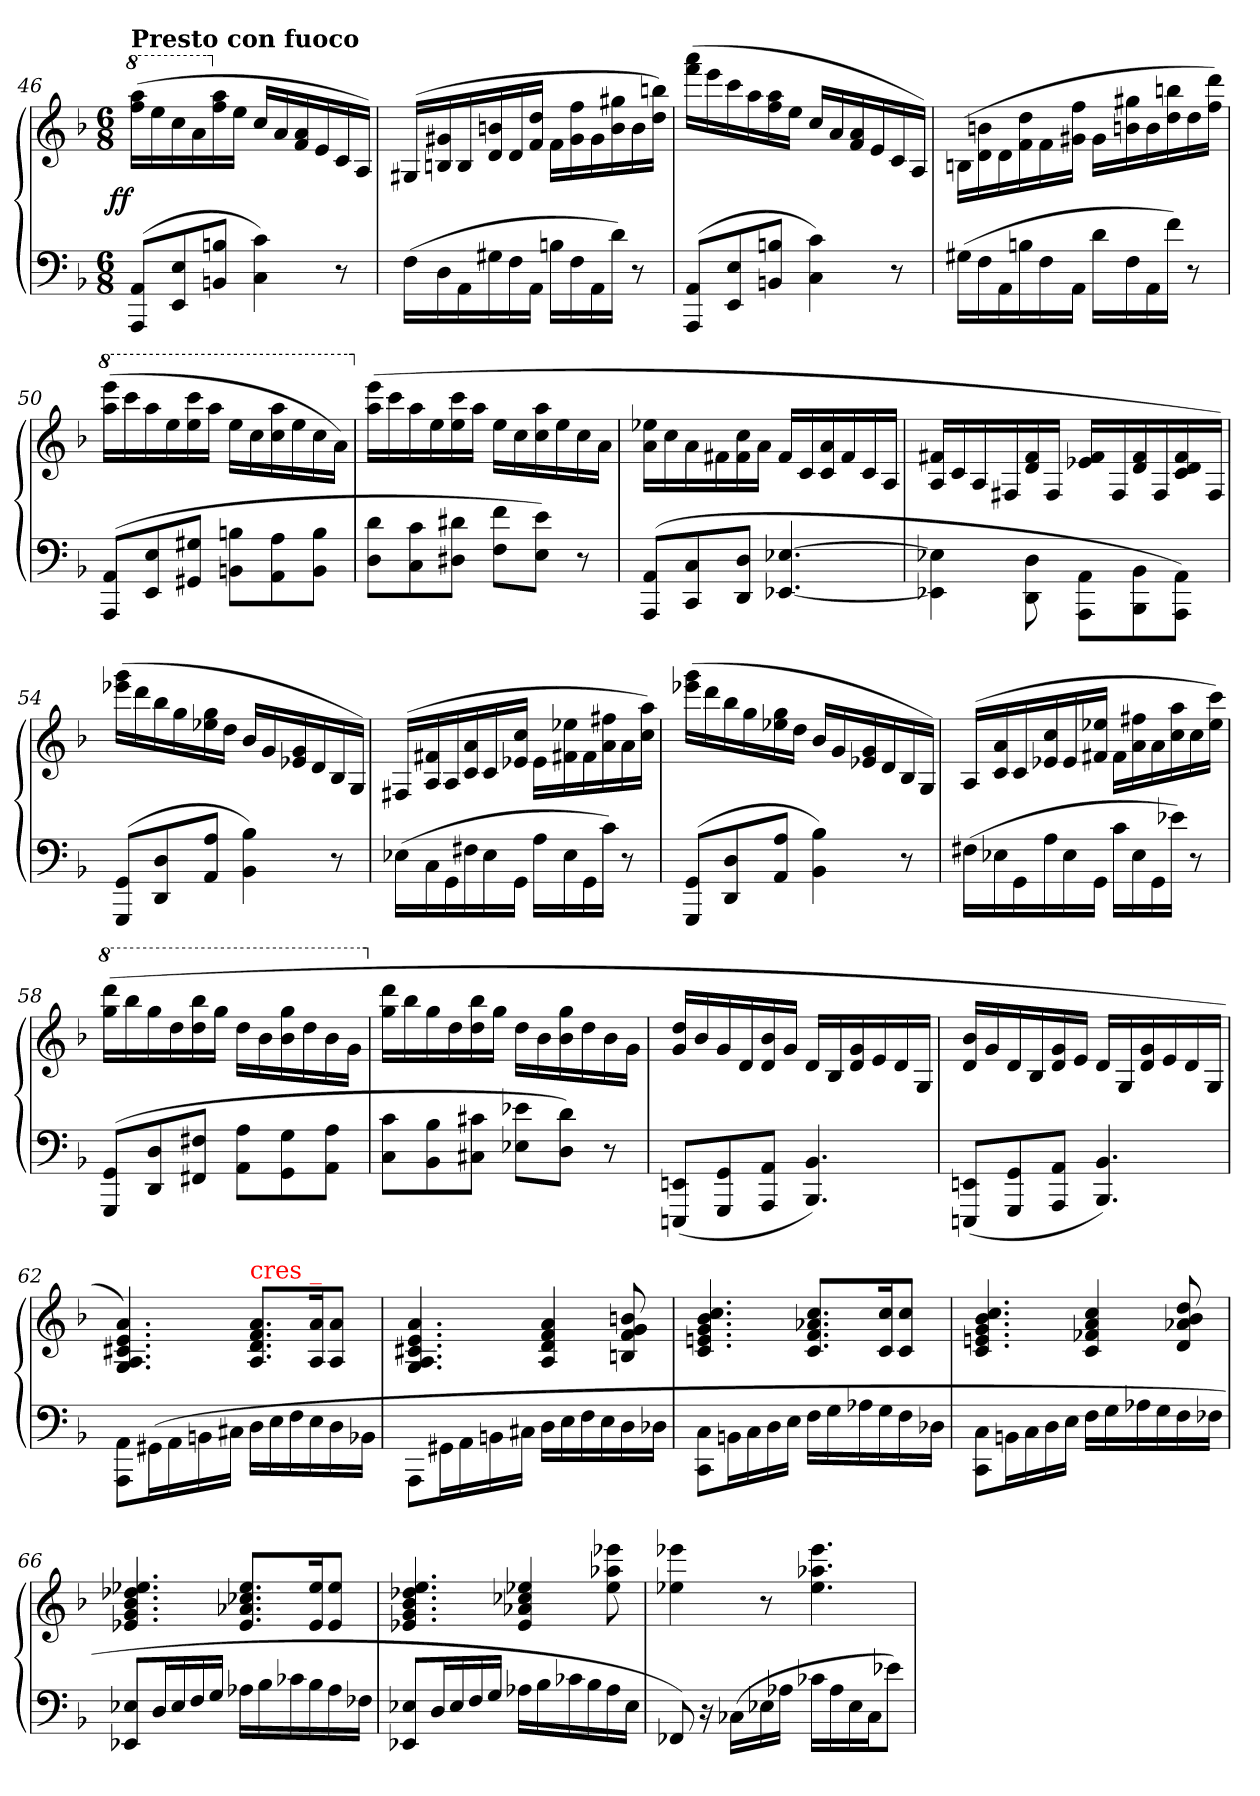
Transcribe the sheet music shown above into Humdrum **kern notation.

**kern	**kern	**dynam
*part1	*part1	*part1
*staff2	*staff1	*staff1/2
*clefF4	*clefG2	*
*k[b-]	*k[b-]	*
*F:	*F:	*
*M6/8	*M6/8	*
*	*8va	*
=46	=46	=46
!	!LO:TX:a:B:t=Presto con fuoco	!
!	!	!LO:DY:rj
(<8AA 8AAAL	(>16aaa 16fffLL	ff
.	16eee	.
8E 8EE	16ccc	.
.	16aa	.
*	*X8va	*
8Bn 8BBnJ	16aa 16ff	.
.	16eeJJ	.
4c 4C)	16ccLL	.
.	16a	.
.	16a 16f	.
.	16e	.
8r	16c	.
.	16AJJ)	.
=47	=47	=47
(<16F\LL	(>16G#X/LL	.
16D\	16g#X/ 16Bn/	.
16AA\	16B/	.
16G#	16b 16d	.
16F	16d	.
16AAJJ	16dd 16fJJ	.
16BLL	16fLL	.
16F	16ff 16g#	.
16AA	16g#	.
16dJJ)	16gg# 16b	.
8r	16b	.
.	16bb 16ddJJ)	.
=48	=48	=48
(<8AA 8AAAL	(>16aaa 16fffLL	.
.	16eee	.
8E 8EE	16ccc	.
.	16aa	.
8Bn 8BBnJ	16aa 16ff	.
.	16eeJJ	.
4c 4C)	16ccLL	.
.	16a	.
.	16a 16f	.
.	16e	.
8r	16c	.
.	16AJJ)	.
=49	=49	=49
(>16G#XLL	(>16Bn\LL	.
16F	16b 16d	.
16AA	16d	.
16B	16dd 16f	.
16F	16f	.
16AAJJ	16ff 16g#XJJ	.
16dLL	16g#LL	.
16F	16gg#X 16bn	.
16AA	16b	.
16fJJ)	16bb 16dd	.
8r	16dd	.
.	16ddd 16ffJJ)	.
=50	=50	=50
*	*8va	*
(>8AA 8AAAL	(>16eeee 16aaaLL	.
.	16cccc	.
8E 8EE	16aaa	.
.	16eee	.
8G#X 8GG#XJ	16cccc 16eee	.
.	16aaaJJ	.
8Bn 8BBnL	16eeeLL	.
.	16ccc	.
8A 8AA	16aaa 16ccc	.
.	16eee	.
8B 8BBJ	16ccc	.
.	16aaJJ)	.
=51	=51	=51
*	*X8va	*
8d 8DL	(>16eee 16aaLL	.
.	16ccc	.
8c 8C	16aa	.
.	16ee	.
8d#X 8D#XJ	16ccc 16ee	.
.	16aaJJ	.
8f 8FL	16eeLL	.
.	16cc	.
8e 8EJ)	16aa 16cc	.
.	16ee	.
8r	16cc	.
.	16aJJ	.
=52	=52	=52
(<8AA 8AAAL	16ee-X 16aLL	.
.	16cc	.
8C 8CC	16a	.
.	16f#X	.
8D 8DDJ	16cc 16f#	.
.	16aJJ	.
[4.E-X [4.EE-X	16f#LL	.
.	16c	.
.	16a 16c	.
.	16f#	.
.	16c	.
.	16A/JJ	.
=53	=53	=53
4E-X]\ 4EE-X]\	16f#X/ 16A/LL	.
.	16c/	.
.	16A/	.
.	16F#	.
8D\ 8DD\	16f# 16d	.
.	16F#/JJ	.
8AA\ 8AAA\L	16f# 16e-XLL	.
.	16F#/	.
8BB- 8BBB-	16f# 16d	.
.	16F#/	.
8AA 8AAAJ)	16f# 16d 16c	.
.	16F#/JJ)	.
=54	=54	=54
(<8GG 8GGGL	(>16ggg 16eee-XLL	.
.	16ddd	.
8D 8DD	16bb-	.
.	16gg	.
8A 8AAJ	16gg 16ee-	.
.	16ddJJ	.
4B- 4BB-)	16b-LL	.
.	16g	.
.	16g 16e-	.
.	16d	.
8r	16B-/	.
.	16G/JJ)	.
=55	=55	=55
(<16E-X\LL	(>16F#X/LL	.
16C\	16f#X/ 16A/	.
16GG\	16A/	.
16F#\	16a 16c	.
16E-\	16c	.
16GG\JJ	16cc 16e-XJJ	.
16ALL	16e-LL	.
16E-	16ee- 16f#X	.
16GG	16f#	.
16cJJ)	16ff#X 16a	.
8r	16a	.
.	16aa 16ccJJ)	.
=56	=56	=56
(<8GG 8GGGL	(>16ggg 16eee-XLL	.
.	16ddd	.
8D 8DD	16bb-	.
.	16gg	.
8A 8AAJ	16gg 16ee-	.
.	16ddJJ	.
4B- 4BB-)	16b-LL	.
.	16g	.
.	16g 16e-	.
.	16d	.
8r	16B-/	.
.	16G/JJ)	.
=57	=57	=57
(<16F#X\LL	(>16A/LL	.
16E-X	16a 16c	.
16GG	16c	.
16A	16cc 16e-X	.
16E-	16e-	.
16GGJJ	16ee- 16f#XJJ	.
16cLL	16f#LL	.
16E-	16ff# 16a	.
16GG	16a	.
16e-JJ)	16aa 16cc	.
8r	16cc	.
.	16ccc 16ee-JJ)	.
=58	=58	=58
*	*8va	*
(>8GG 8GGGL	(>16dddd 16gggLL	.
.	16bbb-	.
8D 8DD	16ggg	.
.	16ddd	.
8F#X 8FF#XJ	16bbb- 16ddd	.
.	16gggJJ	.
8A 8AAL	16dddLL	.
.	16bb-	.
8G 8GG	16ggg 16bb-	.
.	16ddd	.
8A 8AAJ	16bb-	.
.	16ggJJ	.
=59	=59	=59
*	*X8va	*
8c 8CL	16ddd 16ggLL	.
.	16bb-	.
8B- 8BB-	16gg	.
.	16dd	.
8c#X 8C#XJ	16bb- 16dd	.
.	16ggJJ	.
8e-X 8E-XL	16ddLL	.
.	16b-	.
8d 8DJ)	16gg 16b-	.
.	16dd	.
8r	16b-	.
.	16gJJ	.
=60	=60	=60
(<8EEn 8EEEnL	16dd 16gLL	.
.	16b-	.
8GG 8GGG	16g	.
.	16d	.
8AA 8AAAJ	16b- 16d	.
.	16gJJ	.
4.BB- 4.BBB-)	16dLL	.
.	16B-	.
.	16g 16d	.
.	16e	.
.	16d	.
.	16G/JJ	.
=61	=61	=61
(<8EEn 8EEEnL	16b- 16dLL	.
.	16g	.
8GG 8GGG	16d	.
.	16B-	.
8AA 8AAAJ	16g 16d	.
.	16eJJ	.
4.BB- 4.BBB-)	16dLL	.
.	16G/	.
.	16g 16d	.
.	16e	.
.	16d	.
.	16G/JJ	.
=62	=62	=62
8AA\ 8AAA\L	4.a/ 4.e/ 4.c#X/ 4.A/ 4.G/)	.
(<16GG#X\L	.	.
16AA\	.	.
16BBn\	.	.
16C#X\JJ	.	.
!	!LO:TX:a:color=red:t=cres _	!
16D\LL	8.a/ 8.f/ 8.d/ 8.A/L	.
16E\	.	.
16F\	.	.
16E\	16a/ 16A/k	.
16D\	8a/ 8A/J	.
16BB-X\JJ	.	.
=63	=63	=63
8AAA\L	4.a/ 4.e/ 4.c#X/ 4.A/ 4.G/	.
16GG#X\L	.	.
16AA\	.	.
16BBn\	.	.
16C#X\JJ	.	.
16D\LL	4a/ 4f/ 4d/ 4A/	.
16E\	.	.
16F\	.	.
16E\	.	.
16D\	8bn/ 8g/ 8f/ 8Bn/	.
16D-X\JJ	.	.
=64	=64	=64
8C\ 8CC\L	4.cc 4.b- 4.g 4.en 4.c	.
16BBn\L	.	.
16C\	.	.
16D\	.	.
16E\JJ	.	.
16FLL	8.cc 8.a-X 8.f 8.cL	.
16G	.	.
16A-X	.	.
16G	16cc 16ck	.
16F	8cc 8cJ	.
16D-XJJ	.	.
=65	=65	=65
8C\ 8CC\L	4.cc 4.b- 4.g 4.en 4.c	.
16BBn\L	.	.
16C\	.	.
16D\	.	.
16E\JJ	.	.
16FLL	4cc 4a 4f-X 4c	.
16G	.	.
16A-X	.	.
16G	.	.
16F	8dd 8b- 8a- 8d	.
16F-XJJ	.	.
=66	=66	=66
8E-X 8EE-XL	4.ee-X 4.dd-X 4.b- 4.g 4.e-X	.
16DL	.	.
16E-	.	.
16F	.	.
16GJJ	.	.
16A-XLL	8.ee- 8.cc-X 8.a-X 8.e-L	.
16B-	.	.
16c-X	.	.
16B-	16ee- 16e-k	.
16A-	8ee- 8e-J	.
16F-XJJ	.	.
=67	=67	=67
8E-X 8EE-XL	4.ee 4.dd- 4.b- 4.g 4.e-X	.
16DL	.	.
16E-	.	.
16F	.	.
16GJJ	.	.
16A-XLL	4ee- 4cc-X 4a-X 4e-	.
16B-	.	.
16c-X	.	.
16B-	.	.
16A-	8eee- 8aa- 8ee-	.
16E-JJ	.	.
=68	=68	=68
8FF-X)	4eee- 4ee-	.
16r	.	.
(>16C-XLL	.	.
16E-X	8r	.
16A-XJJ	.	.
16c-XLL	4.eee- 4.aa- 4.ee-	.
16A-	.	.
16E-	.	.
16C-J	.	.
8e-J)	.	.
=	=	=
*-	*-	*-
